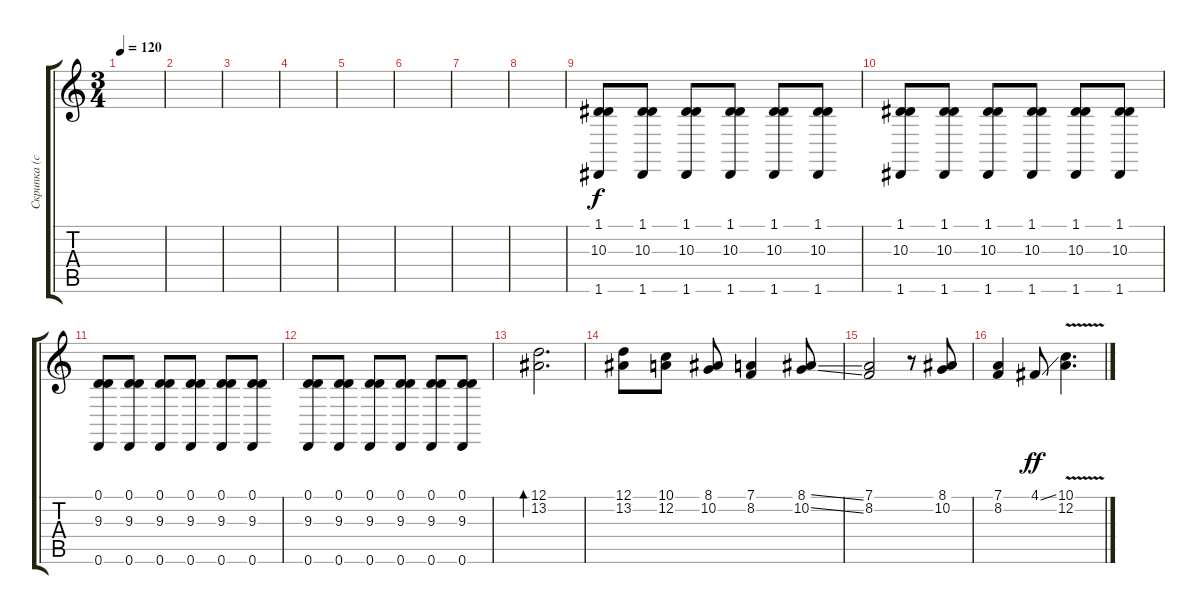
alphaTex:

\track ("Скрипка (соло)" "Скрипка (с") {instrument violin}
\staff {score tabs}
\tuning (D4 A3 F3 C3 G2 D2) {hide}
\ts (3 4)
\tempo 120
\clef g2
\ks c
|
|
|
|
|
|
|
|
(1.1 10.3 1.6).8 (1.1 10.3 1.6).8 (1.1 10.3 1.6).8 (1.1 10.3 1.6).8 (1.1 10.3 1.6).8 (1.1 10.3 1.6).8 |
(1.1 10.3 1.6).8 (1.1 10.3 1.6).8 (1.1 10.3 1.6).8 (1.1 10.3 1.6).8 (1.1 10.3 1.6).8 (1.1 10.3 1.6).8 |
(0.1 9.3 0.6).8 (0.1 9.3 0.6).8 (0.1 9.3 0.6).8 (0.1 9.3 0.6).8 (0.1 9.3 0.6).8 (0.1 9.3 0.6).8 |
(0.1 9.3 0.6).8 (0.1 9.3 0.6).8 (0.1 9.3 0.6).8 (0.1 9.3 0.6).8 (0.1 9.3 0.6).8 (0.1 9.3 0.6).8 |
(12.1 13.2).2{d bd 240 volume 16} |
(12.1 13.2).8 (10.1 12.2).8 (8.1 10.2).8 (7.1 8.2).4 (8.1{ss} 10.2{ss}).8 |
(7.1 8.2).2 r.8 (8.1 10.2).8 |
(7.1 8.2).4 4.1{ss}.8{dy ff} (10.1 12.2{v}).4{d}
